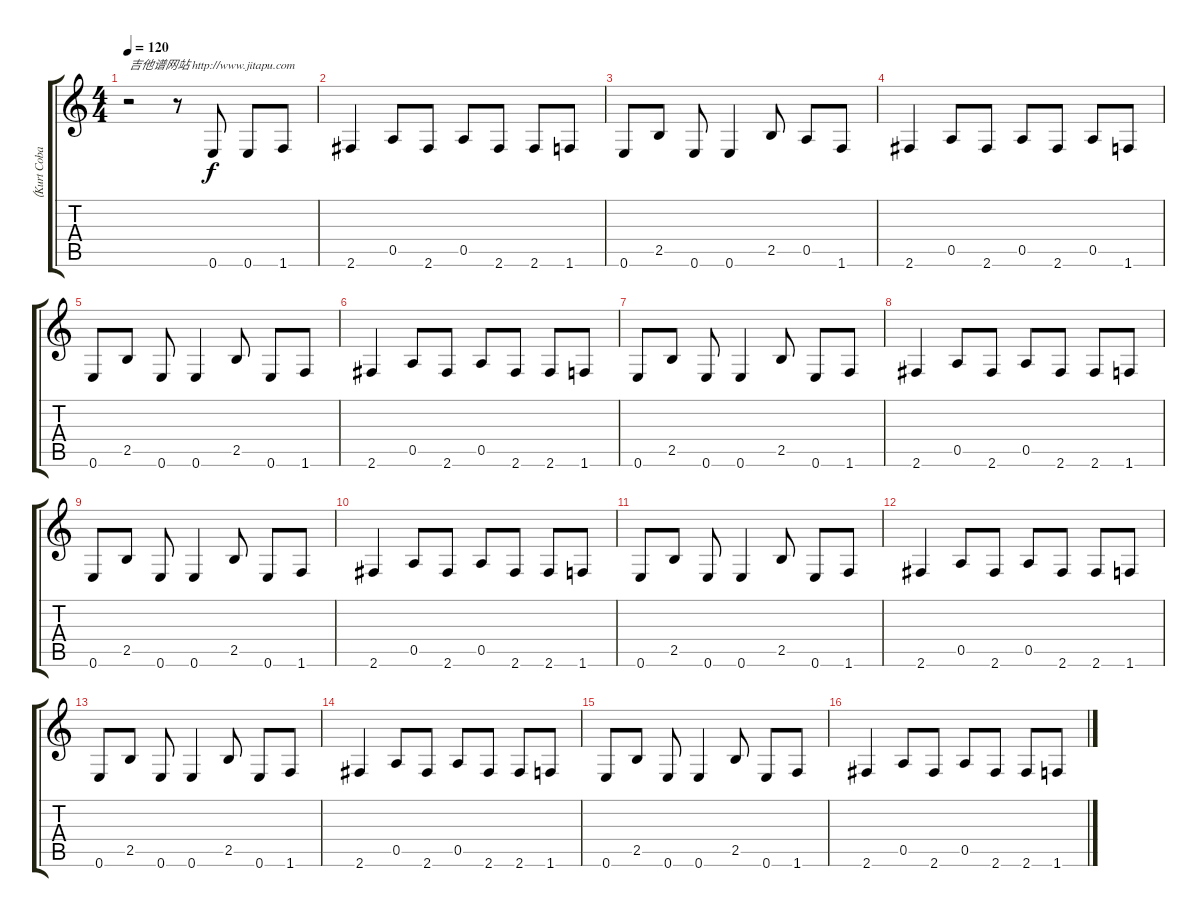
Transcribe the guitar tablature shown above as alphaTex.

\track ("（Kurt Cobain）吉他" "（Kurt Coba") {instrument distortionguitar}
\staff {score tabs}
\tuning (E4 Db4 A3 E3 A2 E2) {hide}
\ts (4 4)
\tempo 120
\clef g2
\ks c
r.2{txt "吉他谱网站 http://www.jitapu.com" dy f instrument distortionguitar} r.8 0.6.8{instrument electricguitarclean} 0.6.8 1.6.8 |
2.6.4 0.5.8 2.6.8 0.5.8 2.6.8 2.6.8 1.6.8 |
0.6.8 2.5.8 0.6.8 0.6.4 2.5.8 0.5.8 1.6.8 |
2.6.4 0.5.8 2.6.8 0.5.8 2.6.8 0.5.8 1.6.8 |
0.6.8 2.5.8 0.6.8 0.6.4 2.5.8 0.6.8 1.6.8 |
2.6.4 0.5.8 2.6.8 0.5.8 2.6.8 2.6.8 1.6.8 |
0.6.8 2.5.8 0.6.8 0.6.4 2.5.8 0.6.8 1.6.8 |
2.6.4 0.5.8 2.6.8 0.5.8 2.6.8 2.6.8 1.6.8 |
0.6.8 2.5.8 0.6.8 0.6.4 2.5.8 0.6.8 1.6.8 |
2.6.4 0.5.8 2.6.8 0.5.8 2.6.8 2.6.8 1.6.8 |
0.6.8 2.5.8 0.6.8 0.6.4 2.5.8 0.6.8 1.6.8 |
2.6.4 0.5.8 2.6.8 0.5.8 2.6.8 2.6.8 1.6.8 |
0.6.8 2.5.8 0.6.8 0.6.4 2.5.8 0.6.8 1.6.8 |
2.6.4 0.5.8 2.6.8 0.5.8 2.6.8 2.6.8 1.6.8 |
0.6.8 2.5.8 0.6.8 0.6.4 2.5.8 0.6.8 1.6.8 |
2.6.4 0.5.8 2.6.8 0.5.8 2.6.8 2.6.8 1.6.8
